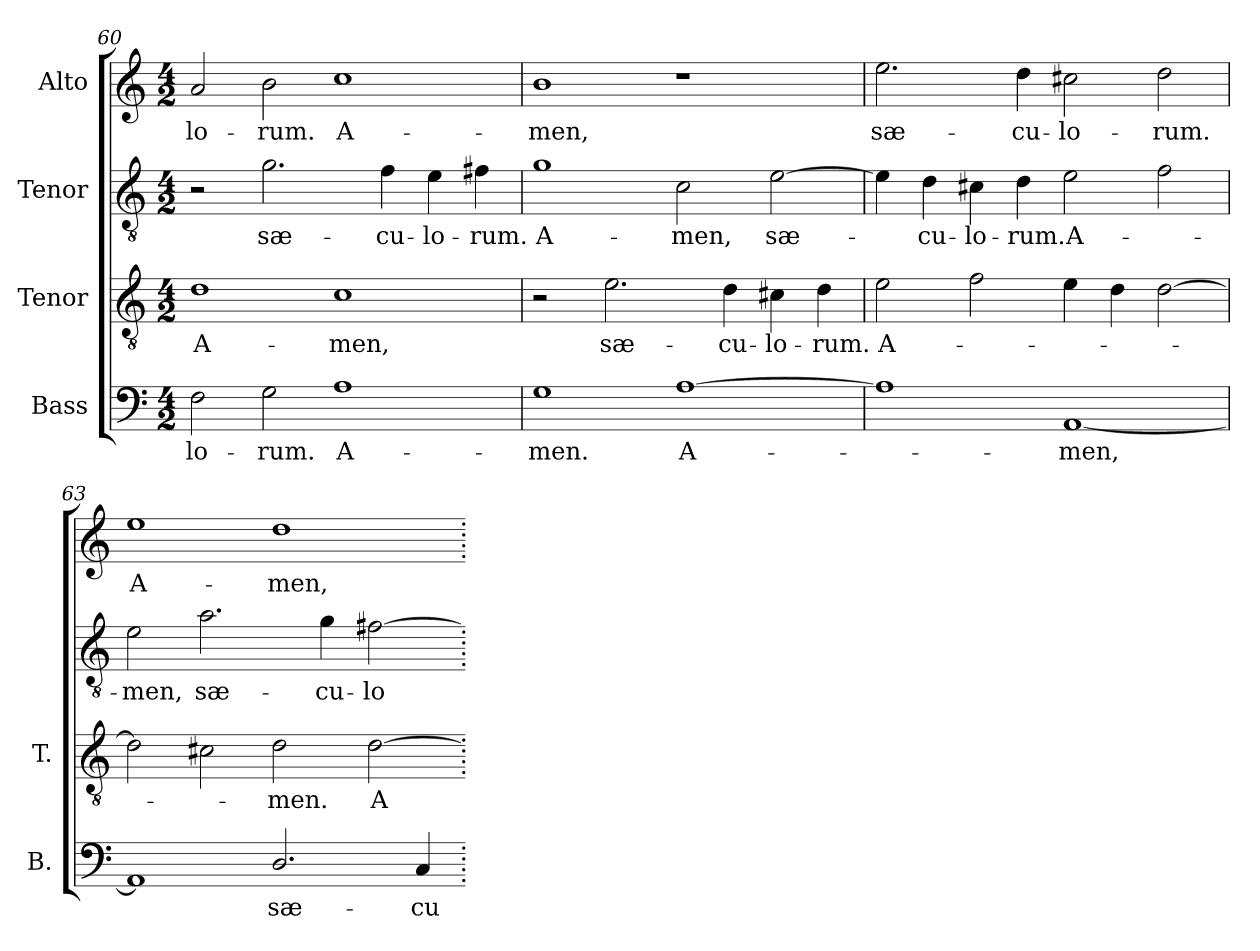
**kern	**text	**kern	**text	**kern	**text	**kern	**text
*part4	*part4	*part3	*part3	*part2	*part2	*part1	*part1
*staff4	*staff4	*staff3	*staff3	*staff2	*staff2	*staff1	*staff1
*I"Bass	*	*I"Tenor	*	*I"Tenor	*	*I"Alto	*
*I'B.	*	*I'T.	*	*	*	*	*
*clefF4	*	*clefGv2	*	*clefGv2	*	*clefG2	*
*	*	*ITrd7c12	*	*ITrd7c12	*	*	*
*k[]	*	*k[]	*	*k[]	*	*k[]	*
*C:	*	*C:	*	*C:	*	*C:	*
*M4/2	*	*M4/2	*	*M4/2	*	*M4/2	*
=60	=60	=60	=60	=60	=60	=60	=60
!	!LO:LY:b:color=#000000	!	!	!	!	!	!
!	!	!	!LO:LY:b:color=#000000	!	!	!	!
!	!	!	!	!	!	!	!LO:LY:b:color=#000000
2Fi\	-lo-	1Di	A-	2r	.	2ai/	-lo-
!	!LO:LY:b:color=#000000	!	!	!	!	!	!
!	!	!	!	!	!LO:LY:b:color=#000000	!	!
!	!	!	!	!	!	!	!LO:LY:b:color=#000000
2Gi\	-rum.	.	.	2.Gi\	sæ-	2bi\	-rum.
!	!LO:LY:b:color=#000000	!	!	!	!	!	!
!	!	!	!LO:LY:b:color=#000000	!	!	!	!
!	!	!	!	!	!	!	!LO:LY:b:color=#000000
1Ai	A-	1Ci	-men,	.	.	1cci	A-
!	!	!	!	!	!LO:LY:b:color=#000000	!	!
.	.	.	.	4Fi\	-cu-	.	.
!	!	!	!	!	!LO:LY:b:color=#000000	!	!
.	.	.	.	4Ei\	-lo-	.	.
!	!	!	!	!	!LO:LY:b:color=#000000	!	!
.	.	.	.	4F#Xi\	-rum.	.	.
=61	=61	=61	=61	=61	=61	=61	=61
!	!LO:LY:b:color=#000000	!	!	!	!	!	!
!	!	!	!	!	!LO:LY:b:color=#000000	!	!
!	!	!	!	!	!	!	!LO:LY:b:color=#000000
1Gi	-men.	2r	.	1Gi	A-	1bi	-men,
!	!	!	!LO:LY:b:color=#000000	!	!	!	!
.	.	2.Ei\	sæ-	.	.	.	.
!	!LO:LY:b:color=#000000	!	!	!	!	!	!
!	!	!	!	!	!LO:LY:b:color=#000000	!	!
[1Ai	A-	.	.	2Ci\	-men,	1r	.
!	!	!	!LO:LY:b:color=#000000	!	!	!	!
.	.	4Di\	-cu-	.	.	.	.
!	!	!	!LO:LY:b:color=#000000	!	!	!	!
!	!	!	!	!	!LO:LY:b:color=#000000	!	!
.	.	4C#Xi\	-lo-	[2Ei\	sæ-	.	.
!	!	!	!LO:LY:b:color=#000000	!	!	!	!
.	.	4Di\	-rum.	.	.	.	.
=62	=62	=62	=62	=62	=62	=62	=62
!	!	!	!LO:LY:b:color=#000000	!	!	!	!
!	!	!	!	!	!	!	!LO:LY:b:color=#000000
1Ai]	.	2Ei\	A-	4Ei\]	.	2.eei\	sæ-
!	!	!	!	!	!LO:LY:b:color=#000000	!	!
.	.	.	.	4Di\	-cu-	.	.
!	!	!	!	!	!LO:LY:b:color=#000000	!	!
.	.	2Fi\	.	4C#Xi\	-lo-	.	.
!	!	!	!	!	!LO:LY:b:color=#000000	!	!
!	!	!	!	!	!	!	!LO:LY:b:color=#000000
.	.	.	.	4Di\	-rum.	4ddi\	-cu-
!	!LO:LY:b:color=#000000	!	!	!	!	!	!
!	!	!	!	!	!LO:LY:b:color=#000000	!	!
!	!	!	!	!	!	!	!LO:LY:b:color=#000000
[1AAi	-men,	4Ei\	.	2Ei\	A-	2cc#Xi\	-lo-
.	.	4Di\	.	.	.	.	.
!	!	!	!	!	!	!	!LO:LY:b:color=#000000
.	.	[2Di\	.	2Fi\	.	2ddi\	-rum.
!!LO:LB:g=z
=63	=63	=63	=63	=63	=63	=63	=63
!	!	!	!	!	!LO:LY:b:color=#000000	!	!
!	!	!	!	!	!	!	!LO:LY:b:color=#000000
1AAi]	.	2Di\]	.	2Ei\	-men,	1eei	A-
!	!	!	!	!	!LO:LY:b:color=#000000	!	!
.	.	2C#Xi\	.	2.Ai\	sæ-	.	.
!	!LO:LY:b:color=#000000	!	!	!	!	!	!
!	!	!	!LO:LY:b:color=#000000	!	!	!	!
!	!	!	!	!	!	!	!LO:LY:b:color=#000000
2.Di/	sæ-	2Di\	-men.	.	.	1ddi	-men,
!	!	!	!	!	!LO:LY:b:color=#000000	!	!
.	.	.	.	4Gi\	-cu-	.	.
!	!	!	!LO:LY:b:color=#000000	!	!	!	!
!	!	!	!	!	!LO:LY:b:color=#000000	!	!
.	.	[2Di\	A-	[2F#Xi\	-lo-	.	.
!	!LO:LY:b:color=#000000	!	!	!	!	!	!
4Ci/	-cu-	.	.	.	.	.	.
=.	=.	=.	=.	=.	=.	=.	=.
*-	*-	*-	*-	*-	*-	*-	*-
